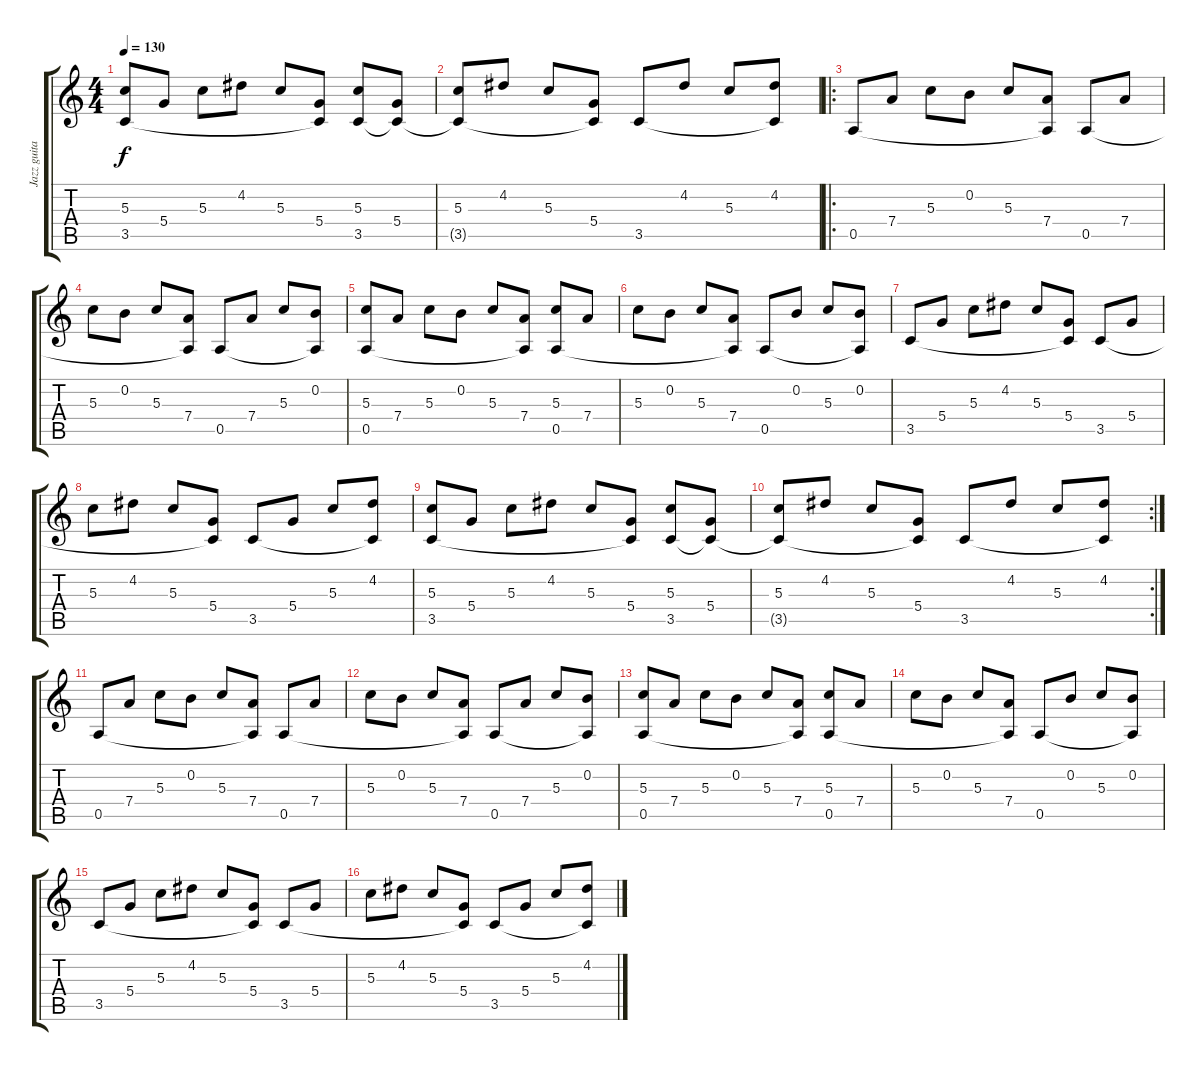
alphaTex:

\track ("Jazz guitar" "Jazz guita") {instrument electricguitarjazz}
\staff {score tabs}
\tuning (E4 B3 G3 D3 A2 E2) {hide}
\ts (4 4)
\tempo 130
\clef g2
\ks c
(5.3 3.5).8{dy f} 5.4.8 5.3.8 4.2.8 5.3.8 (5.4 3.5{t}).8 (5.3 3.5).8 (5.4 3.5{t}).8 |
(5.3 3.5{t}).8 4.2.8 5.3.8 (5.4 3.5{t}).8 3.5.8 4.2.8 5.3.8 (4.2 3.5{t}).8 |
\ro
0.5.8 7.4.8 5.3.8 0.2.8 5.3.8 (7.4 0.5{t}).8 0.5.8 7.4.8 |
5.3.8 0.2.8 5.3.8 (7.4 0.5{t}).8 0.5.8 7.4.8 5.3.8 (0.2 0.5{t}).8 |
(5.3 0.5).8 7.4.8 5.3.8 0.2.8 5.3.8 (7.4 0.5{t}).8 (5.3 0.5).8 7.4.8 |
5.3.8 0.2.8 5.3.8 (7.4 0.5{t}).8 0.5.8 0.2.8 5.3.8 (0.2 0.5{t}).8 |
3.5.8 5.4.8 5.3.8 4.2.8 5.3.8 (5.4 3.5{t}).8 3.5.8 5.4.8 |
5.3.8 4.2.8 5.3.8 (5.4 3.5{t}).8 3.5.8 5.4.8 5.3.8 (4.2 3.5{t}).8 |
(5.3 3.5).8 5.4.8 5.3.8 4.2.8 5.3.8 (5.4 3.5{t}).8 (5.3 3.5).8 (5.4 3.5{t}).8 |
\rc 2
(5.3 3.5{t}).8 4.2.8 5.3.8 (5.4 3.5{t}).8 3.5.8 4.2.8 5.3.8 (4.2 3.5{t}).8 |
0.5.8 7.4.8 5.3.8 0.2.8 5.3.8 (7.4 0.5{t}).8 0.5.8 7.4.8 |
5.3.8 0.2.8 5.3.8 (7.4 0.5{t}).8 0.5.8 7.4.8 5.3.8 (0.2 0.5{t}).8 |
(5.3 0.5).8 7.4.8 5.3.8 0.2.8 5.3.8 (7.4 0.5{t}).8 (5.3 0.5).8 7.4.8 |
5.3.8 0.2.8 5.3.8 (7.4 0.5{t}).8 0.5.8 0.2.8 5.3.8 (0.2 0.5{t}).8 |
3.5.8 5.4.8 5.3.8 4.2.8 5.3.8 (5.4 3.5{t}).8 3.5.8 5.4.8 |
5.3.8 4.2.8 5.3.8 (5.4 3.5{t}).8 3.5.8 5.4.8 5.3.8 (4.2 3.5{t}).8
